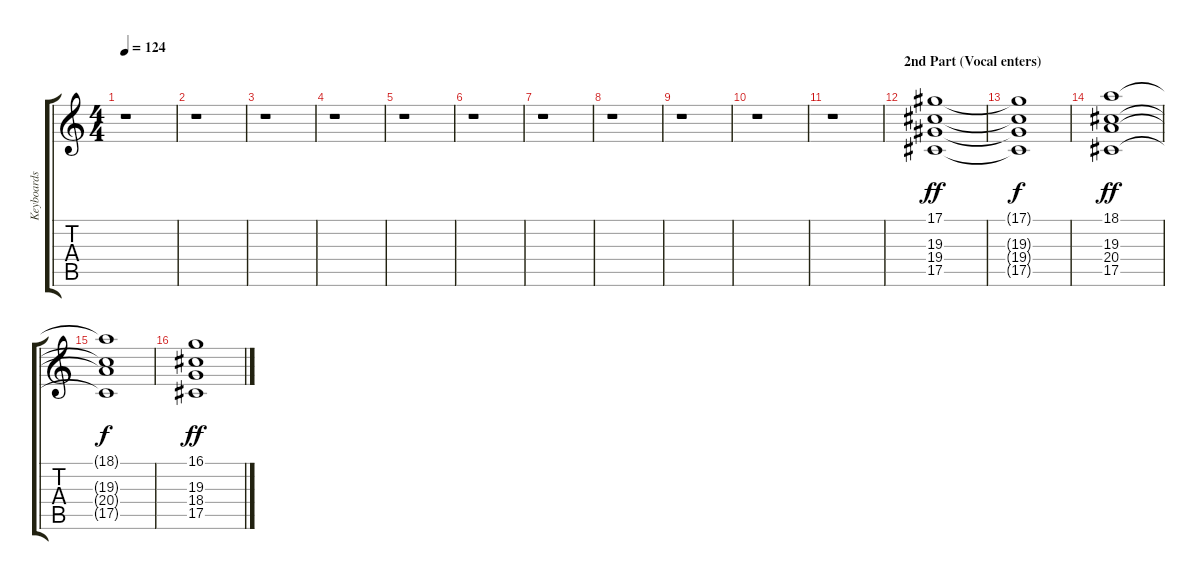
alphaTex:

\track ("Keyboards" "Keyboards") {instrument stringensemble1}
\staff {score tabs}
\tuning (Eb4 Bb3 Gb3 Db3 Ab2 Eb2) {hide}
\ts (4 4)
\tempo 124
\clef g2
\ks c
r.1{dy f} |
r.1 |
r.1 |
r.1 |
r.1 |
r.1 |
r.1 |
r.1 |
r.1 |
r.1 |
r.1 |
\section ("" "2nd Part (Vocal enters)")
(17.1 19.3 19.4 17.5).1{dy ff volume 10} |
(17.1{t} 19.3{t} 19.4{t} 17.5{t}).1{dy f} |
(18.1 19.3 20.4 17.5).1{dy ff} |
(18.1{t} 19.3{t} 20.4{t} 17.5{t}).1{dy f} |
(16.1 19.3 18.4 17.5).1{dy ff}
